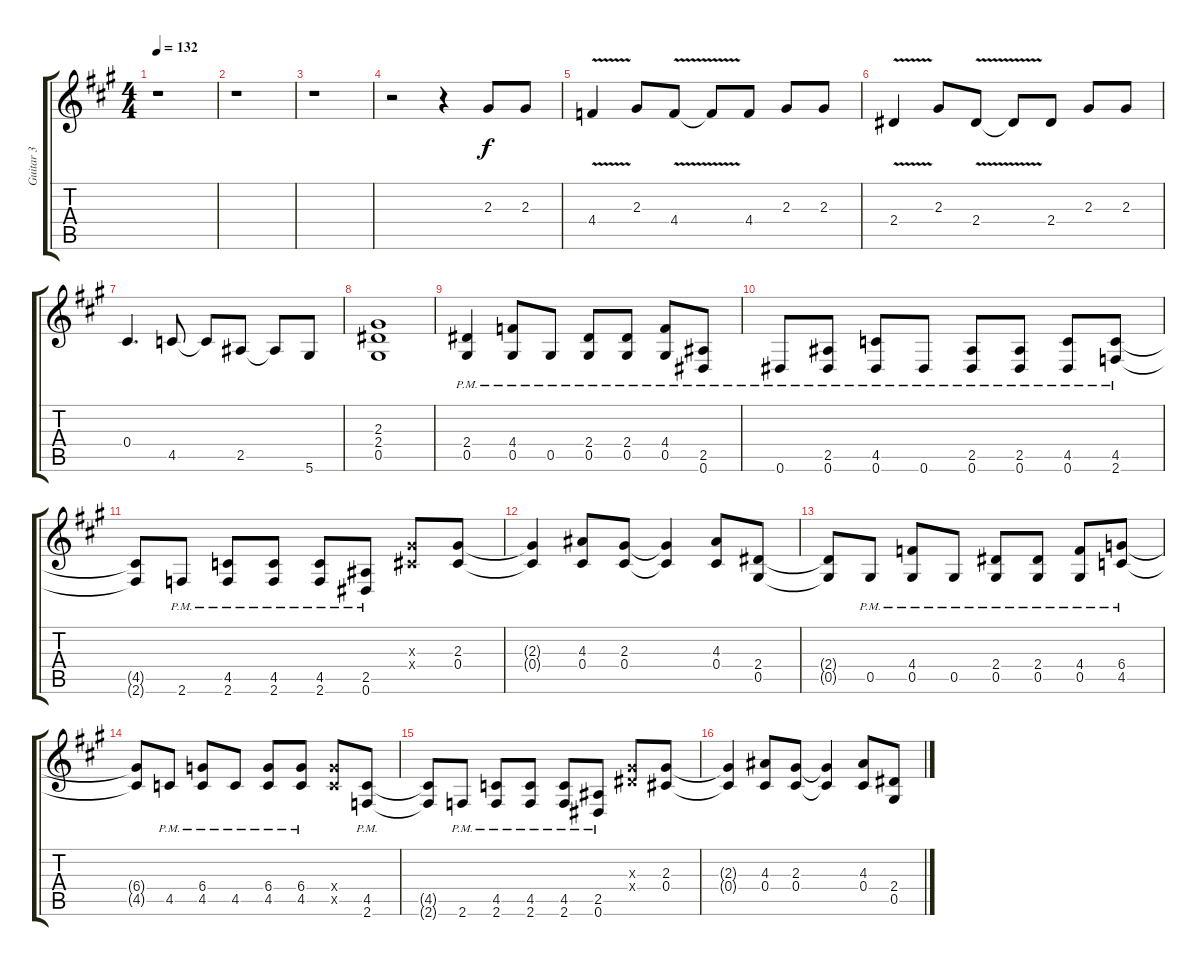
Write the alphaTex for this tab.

\track ("Guitar 3" "Guitar 3") {instrument distortionguitar}
\staff {score tabs}
\tuning (Eb4 Bb3 Gb3 Db3 Ab2 Eb2) {hide}
\ts (4 4)
\tempo 132
\clef g2
\ks a
r.1{dy f} |
r.1 |
r.1 |
r.2 r.4 2.3.8 2.3.8 |
4.4{v}.4 2.3.8 4.4{v}.8 4.4{t}.8 4.4.8 2.3.8 2.3.8 |
2.4{v}.4 2.3.8 2.4{v}.8 2.4{t}.8 2.4.8 2.3.8 2.3.8 |
0.4.4{d} 4.5.8 4.5{t}.8 2.5.8 2.5{t}.8 5.6.8 |
(2.3 2.4 0.5).1 |
(2.4{pm} 0.5{pm}).4 (4.4{pm} 0.5{pm}).8 0.5{pm}.8 (2.4{pm} 0.5{pm}).8 (2.4{pm} 0.5{pm}).8 (4.4{pm} 0.5{pm}).8 (2.5{pm} 0.6{pm}).8 |
0.6{pm}.8 (2.5{pm} 0.6{pm}).8 (4.5{pm} 0.6{pm}).8 0.6{pm}.8 (2.5{pm} 0.6{pm}).8 (2.5{pm} 0.6{pm}).8 (4.5{pm} 0.6{pm}).8 (4.5{pm} 2.6{pm}).8 |
(4.5{t} 2.6{t}).8 2.6{pm}.8 (4.5{pm} 2.6{pm}).8 (4.5{pm} 2.6{pm}).8 (4.5{pm} 2.6{pm}).8 (2.5{pm} 0.6{pm}).8 (2.3{x} 0.4{x}).8 (2.3 0.4).8 |
(2.3{t} 0.4{t}).4 (4.3 0.4).8 (2.3 0.4).8 (2.3{t} 0.4{t}).4 (4.3 0.4).8 (2.4 0.5).8 |
(2.4{t} 0.5{t}).8 0.5{pm}.8 (4.4{pm} 0.5{pm}).8 0.5{pm}.8 (2.4{pm} 0.5{pm}).8 (2.4{pm} 0.5{pm}).8 (4.4{pm} 0.5{pm}).8 (6.4{pm} 4.5{pm}).8 |
(6.4{t} 4.5{t}).8 4.5{pm}.8 (6.4{pm} 4.5{pm}).8 4.5{pm}.8 (6.4{pm} 4.5{pm}).8 (6.4{pm} 4.5{pm}).8 (6.4{x} 4.5{x}).8 (4.5{pm} 2.6{pm}).8 |
(4.5{t} 2.6{t}).8 2.6{pm}.8 (4.5{pm} 2.6{pm}).8 (4.5{pm} 2.6{pm}).8 (4.5{pm} 2.6{pm}).8 (2.5{pm} 0.6{pm}).8 (2.3{x} 2.4{x}).8 (2.3 0.4).8 |
(2.3{t} 0.4{t}).4 (4.3 0.4).8 (2.3 0.4).8 (2.3{t} 0.4{t}).4 (4.3 0.4).8 (2.4 0.5).8
